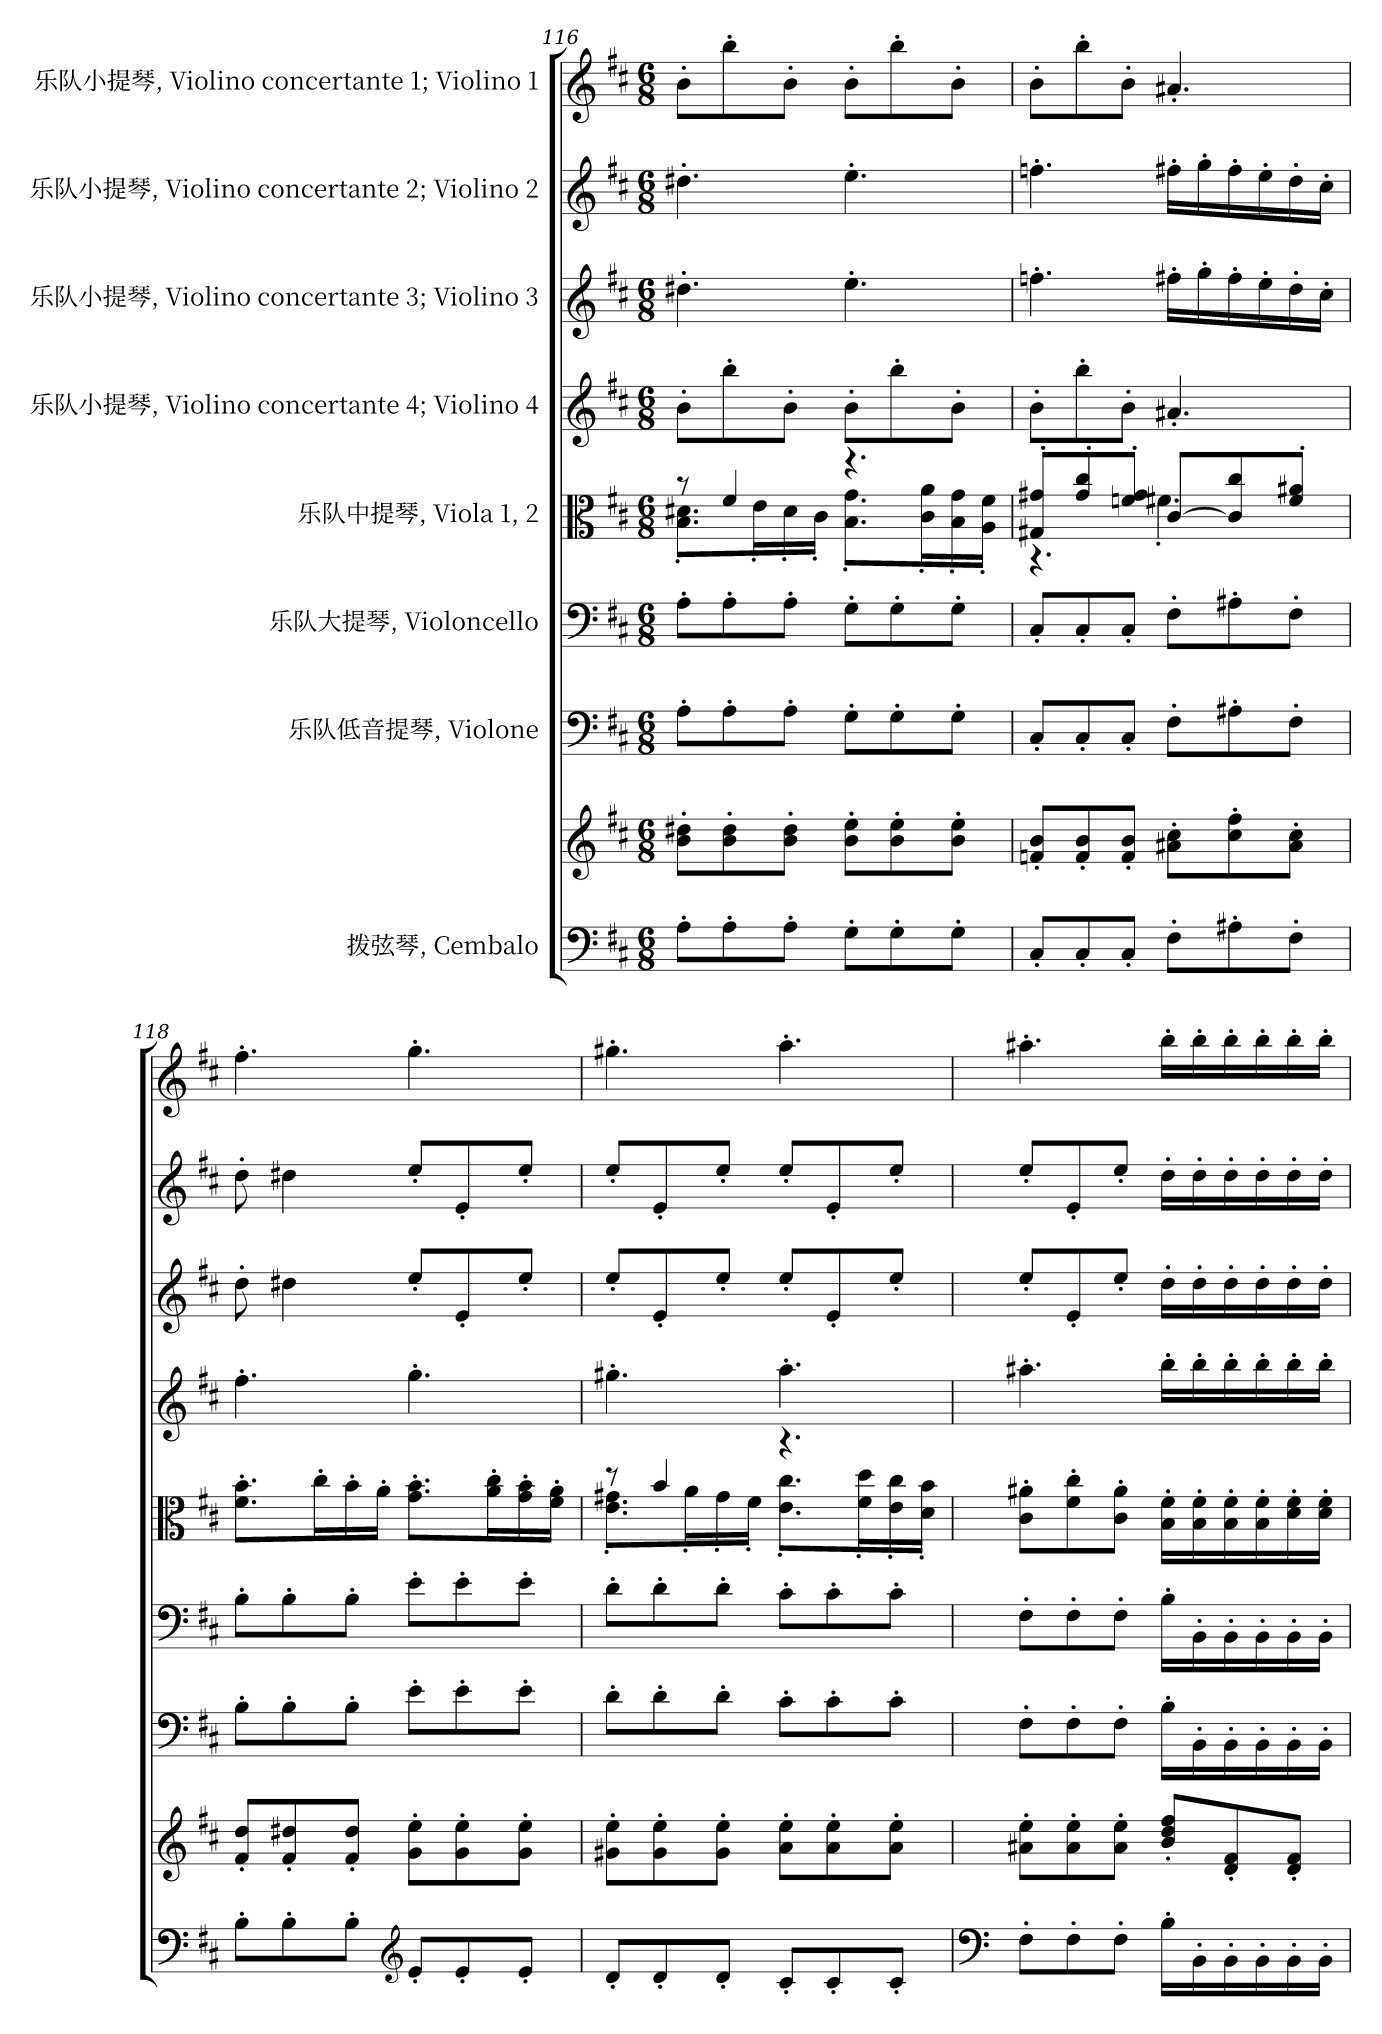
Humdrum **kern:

**kern	**kern	**kern	**kern	**kern	**kern	**kern	**kern	**kern
*part8	*part8	*part7	*part6	*part5	*part4	*part3	*part2	*part1
*staff9	*staff8	*staff7	*staff6	*staff5	*staff4	*staff3	*staff2	*staff1
*I"拨弦琴, Cembalo	*	*I"乐队低音提琴, Violone	*I"乐队大提琴, Violoncello	*I"乐队中提琴, Viola 1, 2	*I"乐队小提琴, Violino concertante 4; Violino 4	*I"乐队小提琴, Violino concertante 3; Violino 3	*I"乐队小提琴, Violino concertante 2; Violino 2	*I"乐队小提琴, Violino concertante 1; Violino 1
*clefF4	*clefG2	*clefF4	*clefF4	*clefC3	*clefG2	*clefG2	*clefG2	*clefG2
*	*	*ITrd7c12	*	*	*	*	*	*
*k[f#c#]	*k[f#c#]	*k[f#c#]	*k[f#c#]	*k[f#c#]	*k[f#c#]	*k[f#c#]	*k[f#c#]	*k[f#c#]
*M6/8	*M6/8	*M6/8	*M6/8	*M6/8	*M6/8	*M6/8	*M6/8	*M6/8
=116	=116	=116	=116	=116	=116	=116	=116	=116
*	*	*	*	*^	*	*	*	*
8A'\L	8b\' 8dd#X\'L	8AA'\L	8A'\L	8r	8.B\' 8.d#X\'L	8b'\L	4.dd#X'\	4.dd#X'\	8b'\L
8A'\	8b\' 8dd#\'	8AA'\	8A'\	4f#/	.	8bb'\	.	.	8bb'\
.	.	.	.	.	16e'\L	.	.	.	.
8A'\J	8b\' 8dd#\'J	8AA'\J	8A'\J	.	16d#'\	8b'\J	.	.	8b'\J
.	.	.	.	.	16c#'\JJ	.	.	.	.
8G'\L	8b\' 8ee\'L	8GG'\L	8G'\L	4.r	8.B\' 8.g\'L	8b'\L	4.ee'\	4.ee'\	8b'\L
8G'\	8b\' 8ee\'	8GG'\	8G'\	.	.	8bb'\	.	.	8bb'\
.	.	.	.	.	16c#\' 16a\'L	.	.	.	.
8G'\J	8b\' 8ee\'J	8GG'\J	8G'\J	.	16B\' 16g\'	8b'\J	.	.	8b'\J
.	.	.	.	.	16A\' 16f#\'JJ	.	.	.	.
!!LO:PB:g=z
=117	=117	=117	=117	=117	=117	=117	=117	=117	=117
8C#'/L	8fn/' 8b/'L	8CC#'/L	8C#'/L	8G#X/' 8g#X/'L	4.r	8b'\L	4.ffn'\	4.ffn'\	8b'\L
8C#'/	8f/' 8b/'	8CC#'/	8C#'/	8g#/' 8cc#/'	.	8bb'\	.	.	8bb'\
8C#'/J	8f/' 8b/'J	8CC#'/J	8C#'/J	8fn/' 8g#/'J	.	8b'\J	.	.	8b'\J
8F#'\L	8a#X\' 8cc#\'L	8FF#'\L	8F#'\L	[8c#/L	4.f#X'\	4.a#X'/	16ff#X'\LL	16ff#X'\LL	4.a#X'/
.	.	.	.	.	.	.	16gg'\	16gg'\	.
8A#X'\	8cc#\' 8ff#\'	8AA#X'\	8A#X'\	8c#/] 8cc#/	.	.	16ff#'\	16ff#'\	.
.	.	.	.	.	.	.	16ee'\	16ee'\	.
8F#'\J	8a#\' 8cc#\'J	8FF#'\J	8F#'\J	8f#/' 8a#X/'J	.	.	16dd'\	16dd'\	.
.	.	.	.	.	.	.	16cc#'\JJ	16cc#'\JJ	.
*	*	*	*	*v	*v	*	*	*	*
=118	=118	=118	=118	=118	=118	=118	=118	=118
8B'\L	8f#/' 8dd/'L	8BB'\L	8B'\L	8.f#\' 8.b\'L	4.ff#'\	8dd'\	8dd'\	4.ff#'\
8B'\	8f#/' 8dd#X/'	8BB'\	8B'\	.	.	4dd#X\	4dd#X\	.
.	.	.	.	16cc#'\L	.	.	.	.
8B'\J	8f#/' 8dd#/'J	8BB'\J	8B'\J	16b'\	.	.	.	.
.	.	.	.	16a'\JJ	.	.	.	.
*clefG2	*	*	*	*	*	*	*	*
8e'/L	8g\' 8ee\'L	8E'\L	8e'\L	8.g\' 8.b\'L	4.gg'\	8ee'/L	8ee'/L	4.gg'\
8e'/	8g\' 8ee\'	8E'\	8e'\	.	.	8e'/	8e'/	.
.	.	.	.	16a\' 16cc#\'L	.	.	.	.
8e'/J	8g\' 8ee\'J	8E'\J	8e'\J	16g\' 16b\'	.	8ee'/J	8ee'/J	.
.	.	.	.	16f#\' 16a\'JJ	.	.	.	.
=119	=119	=119	=119	=119	=119	=119	=119	=119
*	*	*	*	*^	*	*	*	*
8d'/L	8g#X\' 8ee\'L	8D'\L	8d'\L	8r	8.e\' 8.g#X\'L	4.gg#X'\	8ee'/L	8ee'/L	4.gg#X'\
8d'/	8g#\' 8ee\'	8D'\	8d'\	4b/	.	.	8e'/	8e'/	.
.	.	.	.	.	16a'\L	.	.	.	.
8d'/J	8g#\' 8ee\'J	8D'\J	8d'\J	.	16g#'\	.	8ee'/J	8ee'/J	.
.	.	.	.	.	16f#'\JJ	.	.	.	.
8c#'/L	8a\' 8ee\'L	8C#'\L	8c#'\L	4.r	8.e\' 8.cc#\'L	4.aa'\	8ee'/L	8ee'/L	4.aa'\
8c#'/	8a\' 8ee\'	8C#'\	8c#'\	.	.	.	8e'/	8e'/	.
.	.	.	.	.	16f#\' 16dd\'L	.	.	.	.
8c#'/J	8a\' 8ee\'J	8C#'\J	8c#'\J	.	16e\' 16cc#\'	.	8ee'/J	8ee'/J	.
.	.	.	.	.	16d\' 16b\'JJ	.	.	.	.
*	*	*	*	*v	*v	*	*	*	*
!!LO:PB:g=z
=120	=120	=120	=120	=120	=120	=120	=120	=120
*clefF4	*	*	*	*	*	*	*	*
8F#'\L	8a#X\' 8ee\'L	8FF#'\L	8F#'\L	8c#\' 8a#X\'L	4.aa#X'\	8ee'/L	8ee'/L	4.aa#X'\
8F#'\	8a#\' 8ee\'	8FF#'\	8F#'\	8f#\' 8cc#\'	.	8e'/	8e'/	.
8F#'\J	8a#\' 8ee\'J	8FF#'\J	8F#'\J	8c#\' 8a#\'J	.	8ee'/J	8ee'/J	.
16B'\LL	8b/' 8dd/' 8ff#/'L	16BB'\LL	16B'\LL	16B\' 16f#\'LL	16bb'\LL	16dd'\LL	16dd'\LL	16bb'\LL
16BB'\	.	16BBB'\	16BB'\	16B\' 16f#\'	16bb'\	16dd'\	16dd'\	16bb'\
16BB'\	8d/' 8f#/'	16BBB'\	16BB'\	16B\' 16f#\'	16bb'\	16dd'\	16dd'\	16bb'\
16BB'\	.	16BBB'\	16BB'\	16B\' 16f#\'	16bb'\	16dd'\	16dd'\	16bb'\
16BB'\	8d/' 8f#/'J	16BBB'\	16BB'\	16d\' 16f#\'	16bb'\	16dd'\	16dd'\	16bb'\
16BB'\JJ	.	16BBB'\JJ	16BB'\JJ	16d\' 16f#\'JJ	16bb'\JJ	16dd'\JJ	16dd'\JJ	16bb'\JJ
=	=	=	=	=	=	=	=	=
*-	*-	*-	*-	*-	*-	*-	*-	*-
